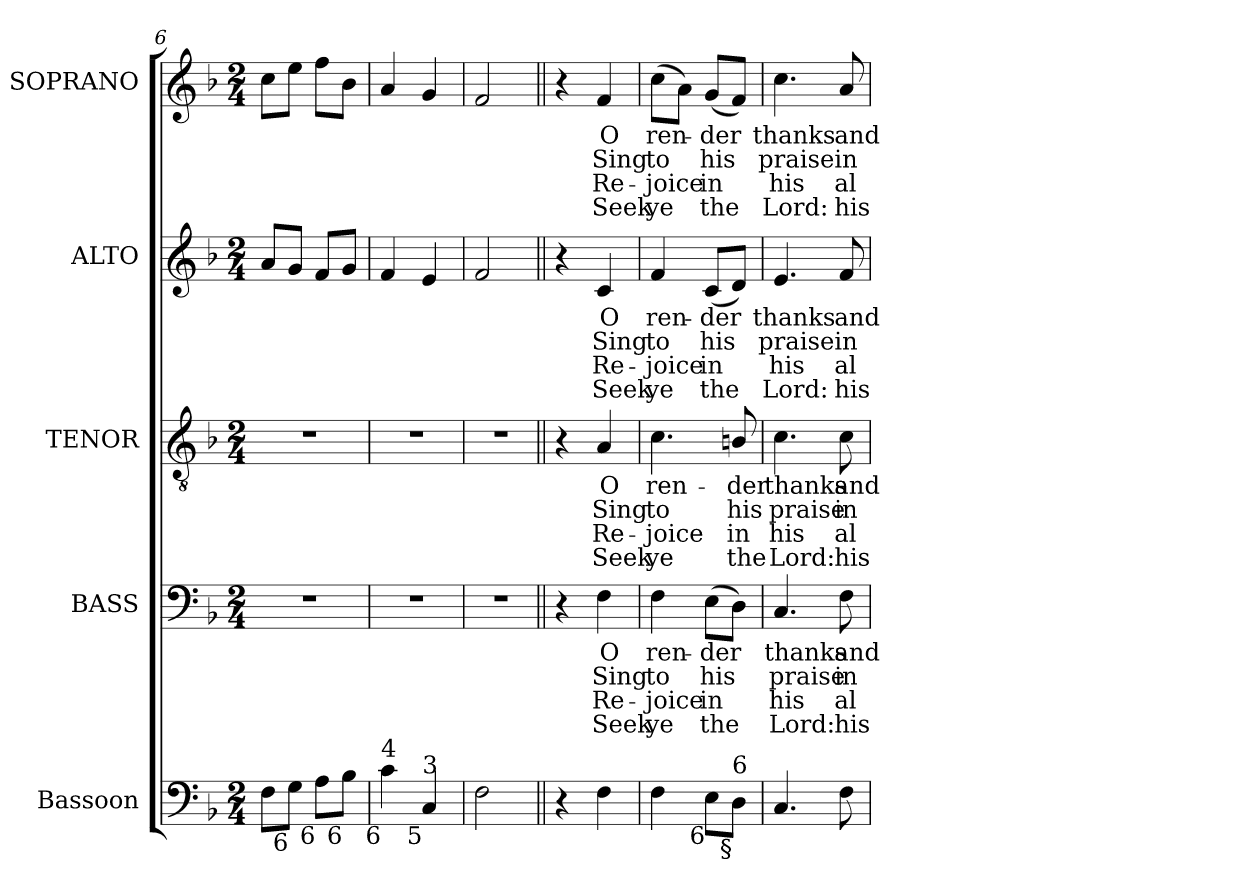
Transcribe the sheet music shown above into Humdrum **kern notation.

**kern	**kern	**text	**text	**text	**text	**kern	**text	**text	**text	**text	**kern	**text	**text	**text	**text	**kern	**text	**text	**text	**text
*part5	*part4	*part4	*part4	*part4	*part4	*part3	*part3	*part3	*part3	*part3	*part2	*part2	*part2	*part2	*part2	*part1	*part1	*part1	*part1	*part1
*staff5	*staff4	*staff4	*staff4	*staff4	*staff4	*staff3	*staff3	*staff3	*staff3	*staff3	*staff2	*staff2	*staff2	*staff2	*staff2	*staff1	*staff1	*staff1	*staff1	*staff1
*I"Bassoon	*I"BASS	*	*	*	*	*I"TENOR	*	*	*	*	*I"ALTO	*	*	*	*	*I"SOPRANO	*	*	*	*
*I'Bsn.	*I'B.	*	*	*	*	*I'T.	*	*	*	*	*I'A.	*	*	*	*	*I'S.	*	*	*	*
*clefF4	*clefF4	*	*	*	*	*clefGv2	*	*	*	*	*clefG2	*	*	*	*	*clefG2	*	*	*	*
*	*	*	*	*	*	*ITrd7c12	*	*	*	*	*	*	*	*	*	*	*	*	*	*
*k[b-]	*k[b-]	*	*	*	*	*k[b-]	*	*	*	*	*k[b-]	*	*	*	*	*k[b-]	*	*	*	*
*F:	*F:	*	*	*	*	*F:	*	*	*	*	*F:	*	*	*	*	*F:	*	*	*	*
*M2/4	*M2/4	*	*	*	*	*M2/4	*	*	*	*	*M2/4	*	*	*	*	*M2/4	*	*	*	*
=6	=6	=6	=6	=6	=6	=6	=6	=6	=6	=6	=6	=6	=6	=6	=6	=6	=6	=6	=6	=6
!	!LO:N:vis=1	!	!	!	!	!LO:N:vis=1	!	!	!	!	!	!	!	!	!	!	!	!	!	!
8Fi\L	2r	.	.	.	.	2r	.	.	.	.	8ai/L	.	.	.	.	8cci\L	.	.	.	.
!LO:TX:b:rj:t=6	!	!	!	!	!	!	!	!	!	!	!	!	!	!	!	!	!	!	!	!
8Gi\J	.	.	.	.	.	.	.	.	.	.	8gi/J	.	.	.	.	8eei\J	.	.	.	.
!LO:TX:b:rj:t=6	!	!	!	!	!	!	!	!	!	!	!	!	!	!	!	!	!	!	!	!
8Ai\L	.	.	.	.	.	.	.	.	.	.	8fi/L	.	.	.	.	8ffi\L	.	.	.	.
!LO:TX:b:rj:t=6	!	!	!	!	!	!	!	!	!	!	!	!	!	!	!	!	!	!	!	!
8B-i\J	.	.	.	.	.	.	.	.	.	.	8gi/J	.	.	.	.	8b-i\J	.	.	.	.
=7	=7	=7	=7	=7	=7	=7	=7	=7	=7	=7	=7	=7	=7	=7	=7	=7	=7	=7	=7	=7
!LO:TX:b:rj:t=6	!	!	!	!	!	!	!	!	!	!	!	!	!	!	!	!	!	!	!	!
!LO:TX:t=4	!	!	!	!	!	!	!	!	!	!	!	!	!	!	!	!	!	!	!	!
!	!LO:N:vis=1	!	!	!	!	!LO:N:vis=1	!	!	!	!	!	!	!	!	!	!	!	!	!	!
4ci\	2r	.	.	.	.	2r	.	.	.	.	4fi/	.	.	.	.	4ai/	.	.	.	.
!LO:TX:b:rj:t=5	!	!	!	!	!	!	!	!	!	!	!	!	!	!	!	!	!	!	!	!
!LO:TX:t=3	!	!	!	!	!	!	!	!	!	!	!	!	!	!	!	!	!	!	!	!
4Ci/	.	.	.	.	.	.	.	.	.	.	4ei/	.	.	.	.	4gi/	.	.	.	.
=8	=8	=8	=8	=8	=8	=8	=8	=8	=8	=8	=8	=8	=8	=8	=8	=8	=8	=8	=8	=8
!	!LO:N:vis=1	!	!	!	!	!LO:N:vis=1	!	!	!	!	!	!	!	!	!	!	!	!	!	!
2Fi\	2r	.	.	.	.	2r	.	.	.	.	2fi/	.	.	.	.	2fi/	.	.	.	.
!!LO:LB:g=z
=9||	=9||	=9||	=9||	=9||	=9||	=9||	=9||	=9||	=9||	=9||	=9||	=9||	=9||	=9||	=9||	=9||	=9||	=9||	=9||	=9||
4r	4r	.	.	.	.	4r	.	.	.	.	4r	.	.	.	.	4r	.	.	.	.
!	!	!LO:LY:b:color=#000000	!LO:LY:b:color=#000000	!LO:LY:b:color=#000000	!LO:LY:b:color=#000000	!	!	!	!	!	!	!	!	!	!	!	!	!	!	!
!	!	!	!	!	!	!	!LO:LY:b:color=#000000	!LO:LY:b:color=#000000	!LO:LY:b:color=#000000	!LO:LY:b:color=#000000	!	!	!	!	!	!	!	!	!	!
!	!	!	!	!	!	!	!	!	!	!	!	!LO:LY:b:color=#000000	!LO:LY:b:color=#000000	!LO:LY:b:color=#000000	!LO:LY:b:color=#000000	!	!	!	!	!
!	!	!	!	!	!	!	!	!	!	!	!	!	!	!	!	!	!LO:LY:b:color=#000000	!LO:LY:b:color=#000000	!LO:LY:b:color=#000000	!LO:LY:b:color=#000000
4Fi\	4Fi\	O	Sing	Re-	-Seek	4AAi/	O	Sing	Re-	-Seek	4ci/	O	Sing	Re-	-Seek	4fi/	O	Sing	Re-	-Seek
=10	=10	=10	=10	=10	=10	=10	=10	=10	=10	=10	=10	=10	=10	=10	=10	=10	=10	=10	=10	=10
!	!	!LO:LY:b:color=#000000	!LO:LY:b:color=#000000	!LO:LY:b:color=#000000	!LO:LY:b:color=#000000	!	!	!	!	!	!	!	!	!	!	!	!	!	!	!
!	!	!	!	!	!	!	!LO:LY:b:color=#000000	!LO:LY:b:color=#000000	!LO:LY:b:color=#000000	!LO:LY:b:color=#000000	!	!	!	!	!	!	!	!	!	!
!	!	!	!	!	!	!	!	!	!	!	!	!LO:LY:b:color=#000000	!LO:LY:b:color=#000000	!LO:LY:b:color=#000000	!LO:LY:b:color=#000000	!	!	!	!	!
!	!	!	!	!	!	!	!	!	!	!	!	!	!	!	!	!	!LO:LY:b:color=#000000	!LO:LY:b:color=#000000	!LO:LY:b:color=#000000	!LO:LY:b:color=#000000
4Fi\	4Fi\	ren-	to	joice	ye	4.Ci\	ren-	to	joice	ye	4fi/	ren-	to	joice	ye	(8cci\L	ren-	to	joice	ye
.	.	.	.	.	.	.	.	.	.	.	.	.	.	.	.	8ai\J)	.	.	.	.
!	!	!LO:LY:b:color=#000000	!LO:LY:b:color=#000000	!LO:LY:b:color=#000000	!LO:LY:b:color=#000000	!	!	!	!	!	!	!	!	!	!	!	!	!	!	!
!	!	!	!	!	!	!	!	!	!	!	!	!LO:LY:b:color=#000000	!LO:LY:b:color=#000000	!LO:LY:b:color=#000000	!LO:LY:b:color=#000000	!	!	!	!	!
!LO:TX:b:rj:t=6	!	!	!	!	!	!	!	!	!	!	!	!	!	!	!	!	!	!	!	!
!	!	!	!	!	!	!	!	!	!	!	!	!	!	!	!	!	!LO:LY:b:color=#000000	!LO:LY:b:color=#000000	!LO:LY:b:color=#000000	!LO:LY:b:color=#000000
8Ei\L	(8Ei\L	-der	his	in	the	.	.	.	.	.	(8ci/L	-der	his	in	the	(8gi/L	-der	his	in	the
!LO:TX:b:rj:t=§	!	!	!	!	!	!	!	!	!	!	!	!	!	!	!	!	!	!	!	!
!LO:TX:t=6	!	!	!	!	!	!	!	!	!	!	!	!	!	!	!	!	!	!	!	!
!	!	!	!	!	!	!	!LO:LY:b:color=#000000	!LO:LY:b:color=#000000	!LO:LY:b:color=#000000	!LO:LY:b:color=#000000	!	!	!	!	!	!	!	!	!	!
8Di\J	8Di\J)	.	.	.	.	8BBni/	-der	his	in	the	8di/J)	.	.	.	.	8fi/J)	.	.	.	.
=11	=11	=11	=11	=11	=11	=11	=11	=11	=11	=11	=11	=11	=11	=11	=11	=11	=11	=11	=11	=11
!	!	!LO:LY:b:color=#000000	!LO:LY:b:color=#000000	!LO:LY:b:color=#000000	!LO:LY:b:color=#000000	!	!	!	!	!	!	!	!	!	!	!	!	!	!	!
!	!	!	!	!	!	!	!LO:LY:b:color=#000000	!LO:LY:b:color=#000000	!LO:LY:b:color=#000000	!LO:LY:b:color=#000000	!	!	!	!	!	!	!	!	!	!
!	!	!	!	!	!	!	!	!	!	!	!	!LO:LY:b:color=#000000	!LO:LY:b:color=#000000	!LO:LY:b:color=#000000	!LO:LY:b:color=#000000	!	!	!	!	!
!	!	!	!	!	!	!	!	!	!	!	!	!	!	!	!	!	!LO:LY:b:color=#000000	!LO:LY:b:color=#000000	!LO:LY:b:color=#000000	!LO:LY:b:color=#000000
4.Ci/	4.Ci/	thanks	praise	his	Lord:	4.Ci\	thanks	praise	his	Lord:	4.ei/	thanks	praise	his	Lord:	4.cci\	thanks	praise	his	Lord:
!	!	!LO:LY:b:color=#000000	!LO:LY:b:color=#000000	!LO:LY:b:color=#000000	!LO:LY:b:color=#000000	!	!	!	!	!	!	!	!	!	!	!	!	!	!	!
!	!	!	!	!	!	!	!LO:LY:b:color=#000000	!LO:LY:b:color=#000000	!LO:LY:b:color=#000000	!LO:LY:b:color=#000000	!	!	!	!	!	!	!	!	!	!
!	!	!	!	!	!	!	!	!	!	!	!	!LO:LY:b:color=#000000	!LO:LY:b:color=#000000	!LO:LY:b:color=#000000	!LO:LY:b:color=#000000	!	!	!	!	!
!	!	!	!	!	!	!	!	!	!	!	!	!	!	!	!	!	!LO:LY:b:color=#000000	!LO:LY:b:color=#000000	!LO:LY:b:color=#000000	!LO:LY:b:color=#000000
8Fi\	8Fi\	and	in	al-	-his	8Ci\	and	in	al-	-his	8fi/	and	in	al-	-his	8ai/	and	in	al-	-his
=	=	=	=	=	=	=	=	=	=	=	=	=	=	=	=	=	=	=	=	=
*-	*-	*-	*-	*-	*-	*-	*-	*-	*-	*-	*-	*-	*-	*-	*-	*-	*-	*-	*-	*-
